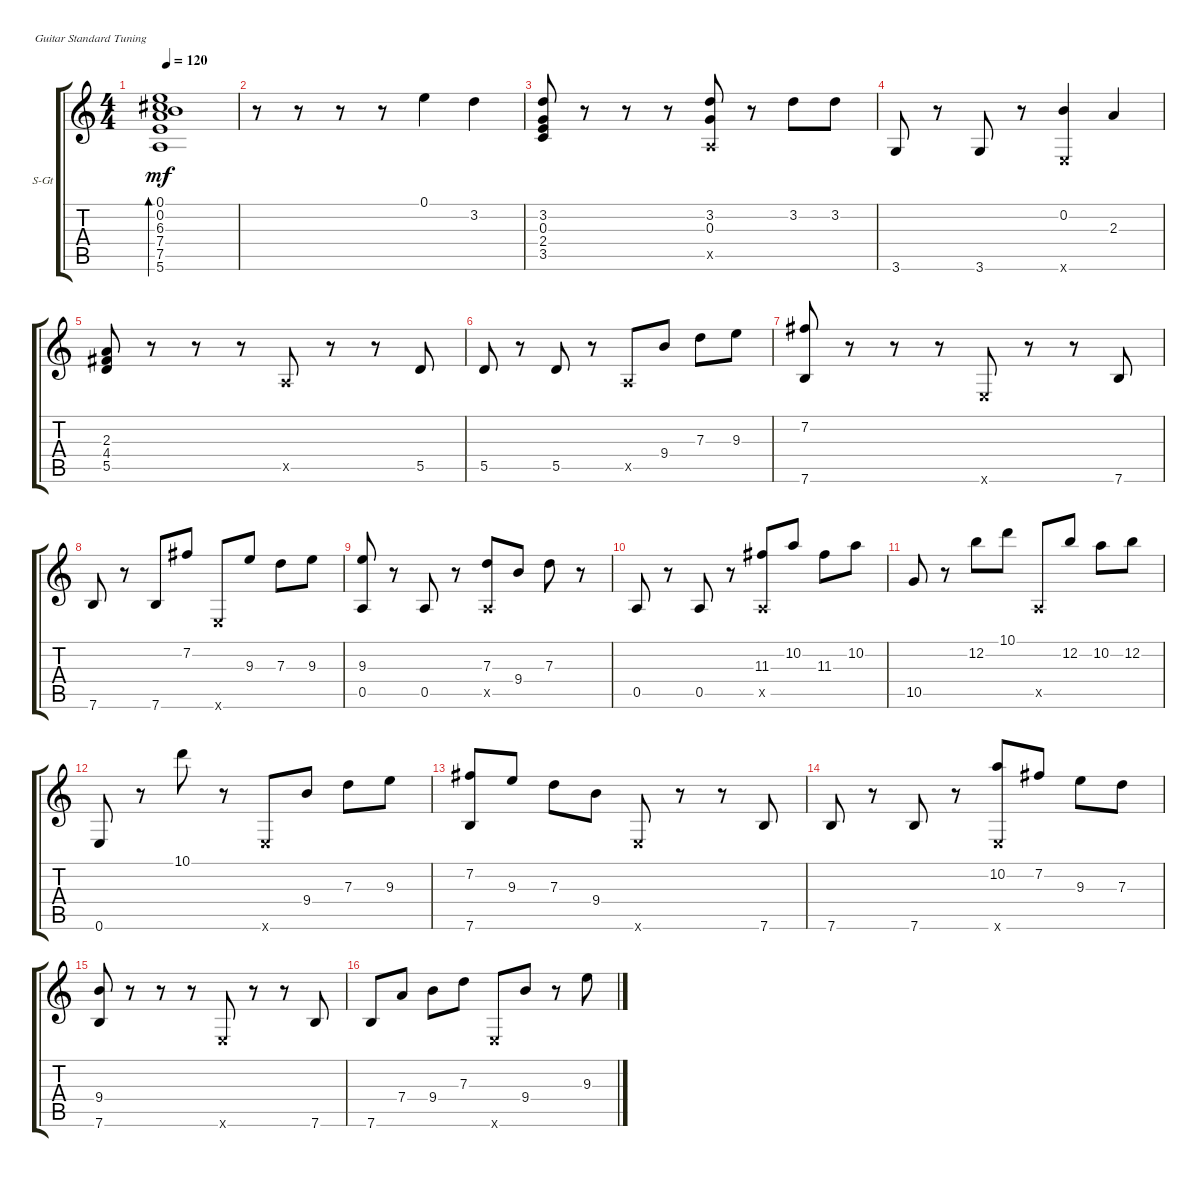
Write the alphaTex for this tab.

\defaultSystemsLayout 4
\bracketExtendMode groupsimilarinstruments
\firstSystemTrackNameOrientation horizontal
\otherSystemsTrackNameOrientation horizontal
\track ("Steel Guitar" "S-Gt") {instrument acousticguitarsteel}
\staff {score tabs}
\tuning (E4 B3 G3 D3 A2 E2)
\ts (4 4)
\tempo 120
\clef g2
\ks c
(5.6 7.5 7.4 6.3 0.2 0.1).1{bd 114 dy mf} |
r.8 r.8 r.8 r.8 0.1.4 3.2.4 |
(3.5 2.4 0.3 3.2).8 r.8 r.8 r.8 (3.2 0.5{x} 0.3).8 r.8 3.2.8 3.2.8 |
3.6.8 r.8 3.6.8 r.8 (0.6{x} 0.2).4 2.3.4 |
(5.5 4.4 2.3).8 r.8 r.8 r.8 0.5{x}.8 r.8 r.8 5.5.8 |
5.5.8 r.8 5.5.8 r.8 0.5{x}.8 9.4.8 7.3.8 9.3.8 |
(7.2 7.6).8 r.8 r.8 r.8 0.6{x}.8 r.8 r.8 7.6.8 |
7.6.8 r.8 7.6.8 7.2.8 0.6{x}.8 9.3.8 7.3.8 9.3.8 |
(9.3 0.5).8 r.8 0.5.8 r.8 (0.5{x} 7.3).8 9.4.8 7.3.8 r.8 |
0.5.8 r.8 0.5.8 r.8 (0.5{x} 11.3).8 10.2.8 11.3.8 10.2.8 |
10.5.8 r.8 12.2.8 10.1.8 0.5{x}.8 12.2.8 10.2.8 12.2.8 |
0.6.8 r.8 10.1.8 r.8 0.6{x}.8 9.4.8 7.3.8 9.3.8 |
(7.2 7.6).8 9.3.8 7.3.8 9.4.8 0.6{x}.8 r.8 r.8 7.6.8 |
7.6.8 r.8 7.6.8 r.8 (0.6{x} 10.2).8 7.2.8 9.3.8 7.3.8 |
(9.4 7.6).8 r.8 r.8 r.8 0.6{x}.8 r.8 r.8 7.6.8 |
7.6.8 7.4.8 9.4.8 7.3.8 0.6{x}.8 9.4.8 r.8 9.3.8
